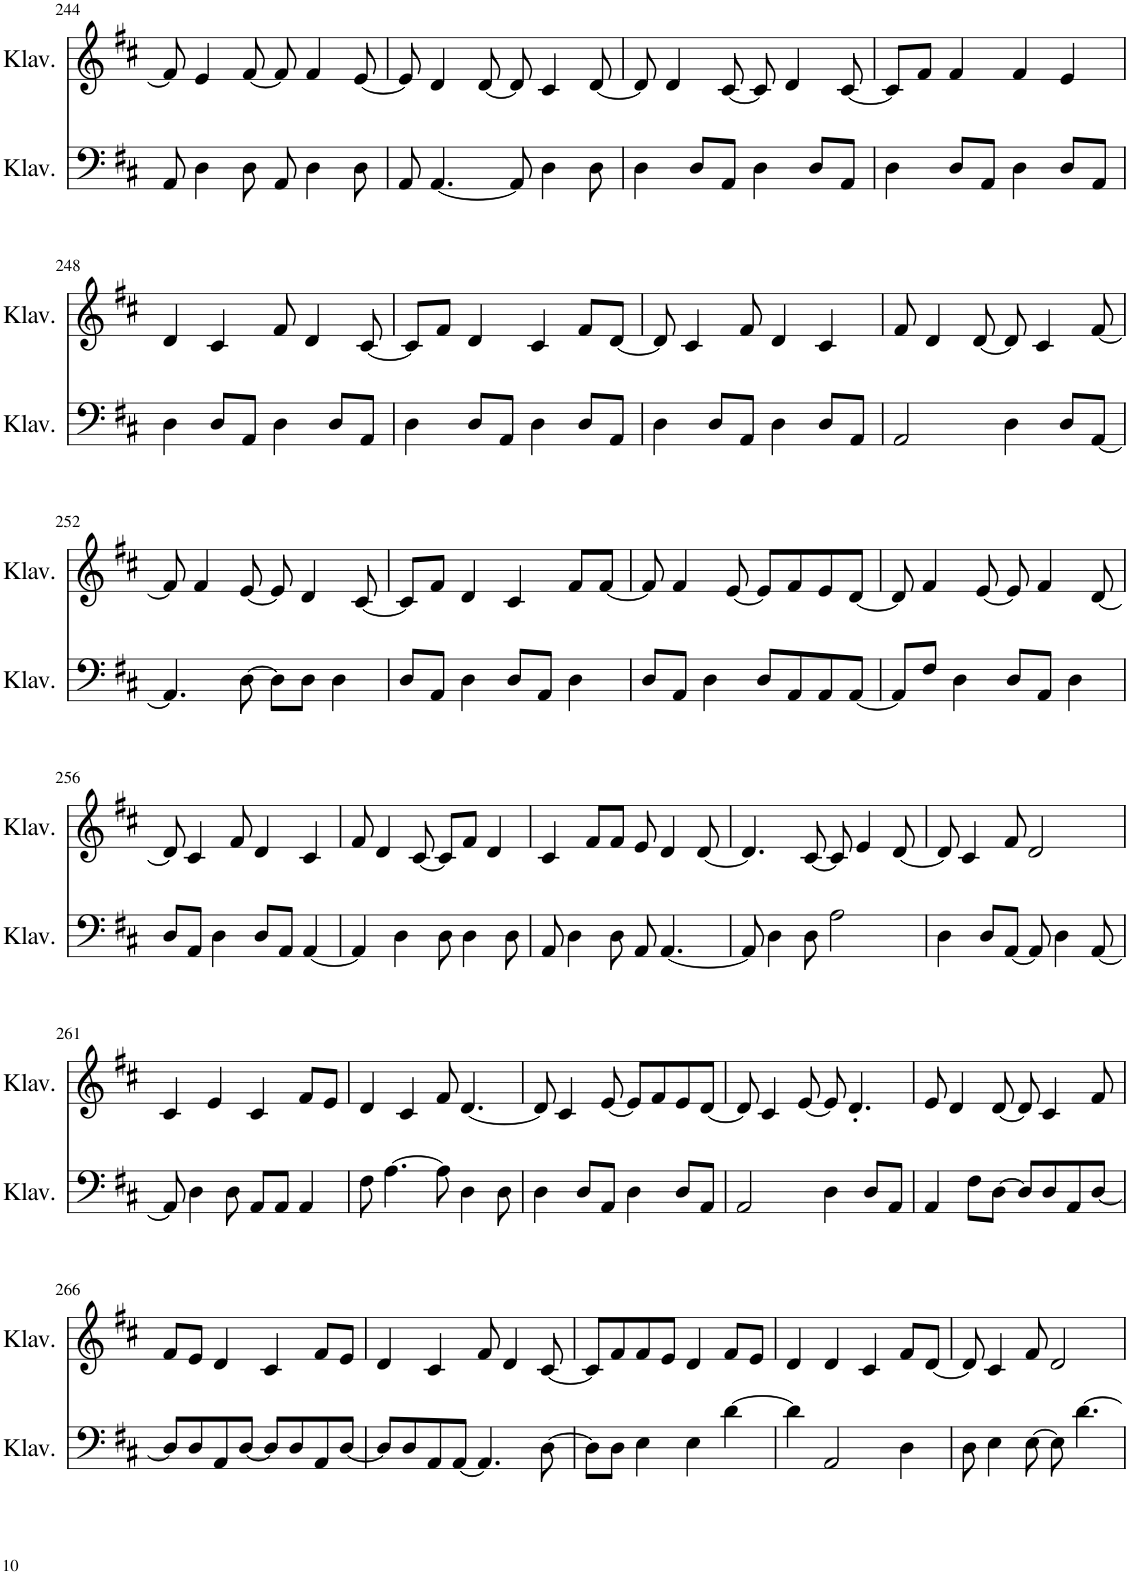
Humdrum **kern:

**kern	**kern
*part2	*part1
*staff2	*staff1
*I"Klavier	*I"Klavier
*I'Klav.	*I'Klav.
!!LO:PB:g=z
*clefF4	*clefG2
*k[f#c#]	*k[f#c#]
*M4/4	*M4/4
=244	=244
8AA/	8f#/]
4D\	4e/
8D\	[8f#/
8AA/	8f#/]
4D\	4f#/
8D\	[8e/
=245	=245
8AA/	8e/]
[4.AA/	4d/
.	[8d/
8AA/]	8d/]
4D\	4c#/
8D\	[8d/
=246	=246
4D\	8d/]
.	4d/
8D/L	.
8AA/J	[8c#/
4D\	8c#/]
.	4d/
8D/L	.
8AA/J	[8c#/
=247	=247
4D\	8c#/L]
.	8f#/J
8D/L	4f#/
8AA/J	.
4D\	4f#/
8D/L	4e/
8AA/J	.
!!LO:LB:g=z
=248	=248
4D\	4d/
8D/L	4c#/
8AA/J	.
4D\	8f#/
.	4d/
8D/L	.
8AA/J	[8c#/
=249	=249
4D\	8c#/L]
.	8f#/J
8D/L	4d/
8AA/J	.
4D\	4c#/
8D/L	8f#/L
8AA/J	[8d/J
=250	=250
4D\	8d/]
.	4c#/
8D/L	.
8AA/J	8f#/
4D\	4d/
8D/L	4c#/
8AA/J	.
=251	=251
2AA/	8f#/
.	4d/
.	[8d/
4D\	8d/]
.	4c#/
8D/L	.
[8AA/J	[8f#/
!!LO:LB:g=z
=252	=252
4.AA/]	8f#/]
.	4f#/
[8D\	[8e/
8D\L]	8e/]
8D\J	4d/
4D\	.
.	[8c#/
=253	=253
8D/L	8c#/L]
8AA/J	8f#/J
4D\	4d/
8D/L	4c#/
8AA/J	.
4D\	8f#/L
.	[8f#/J
=254	=254
8D/L	8f#/]
8AA/J	4f#/
4D\	.
.	[8e/
8D/L	8e/L]
8AA/	8f#/
8AA/	8e/
[8AA/J	[8d/J
=255	=255
8AA/L]	8d/]
8F#/J	4f#/
4D\	.
.	[8e/
8D/L	8e/]
8AA/J	4f#/
4D\	.
.	[8d/
!!LO:LB:g=z
=256	=256
8D/L	8d/]
8AA/J	4c#/
4D\	.
.	8f#/
8D/L	4d/
8AA/J	.
[4AA/	4c#/
=257	=257
4AA/]	8f#/
.	4d/
4D\	.
.	[8c#/
8D\	8c#/L]
4D\	8f#/J
.	4d/
8D\	.
=258	=258
8AA/	4c#/
4D\	.
.	8f#/L
8D\	8f#/J
8AA/	8e/
[4.AA/	4d/
.	[8d/
=259	=259
8AA/]	4.d/]
4D\	.
8D\	[8c#/
2A\	8c#/]
.	4e/
.	[8d/
=260	=260
4D\	8d/]
.	4c#/
8D/L	.
[8AA/J	8f#/
8AA/]	2d/
4D\	.
[8AA/	.
!!LO:LB:g=z
=261	=261
8AA/]	4c#/
4D\	.
.	4e/
8D\	.
8AA/L	4c#/
8AA/J	.
4AA/	8f#/L
.	8e/J
=262	=262
8F#\	4d/
[4.A\	.
.	4c#/
8A\]	8f#/
4D\	[4.d/
8D\	.
=263	=263
4D\	8d/]
.	4c#/
8D/L	.
8AA/J	[8e/
4D\	8e/L]
.	8f#/
8D/L	8e/
8AA/J	[8d/J
=264	=264
2AA/	8d/]
.	4c#/
.	[8e/
4D\	8e/]
.	4.d'/
8D/L	.
8AA/J	.
=265	=265
4AA/	8e/
.	4d/
8F#\L	.
[8D\J	[8d/
8D/L]	8d/]
8D/	4c#/
8AA/	.
[8D/J	8f#/
!!LO:LB:g=z
=266	=266
8D/L]	8f#/L
8D/	8e/J
8AA/	4d/
[8D/J	.
8D/L]	4c#/
8D/	.
8AA/	8f#/L
[8D/J	8e/J
=267	=267
8D/L]	4d/
8D/	.
8AA/	4c#/
[8AA/J	.
4.AA/]	8f#/
.	4d/
[8D\	[8c#/
=268	=268
8D\L]	8c#/L]
8D\J	8f#/
4E\	8f#/
.	8e/J
4E\	4d/
[4d\	8f#/L
.	8e/J
=269	=269
4d\]	4d/
2AA/	4d/
.	4c#/
4D\	8f#/L
.	[8d/J
=270	=270
8D\	8d/]
4E\	4c#/
[8E\	8f#/
8E\]	2d/
[4.d\	.
=	=
*-	*-
